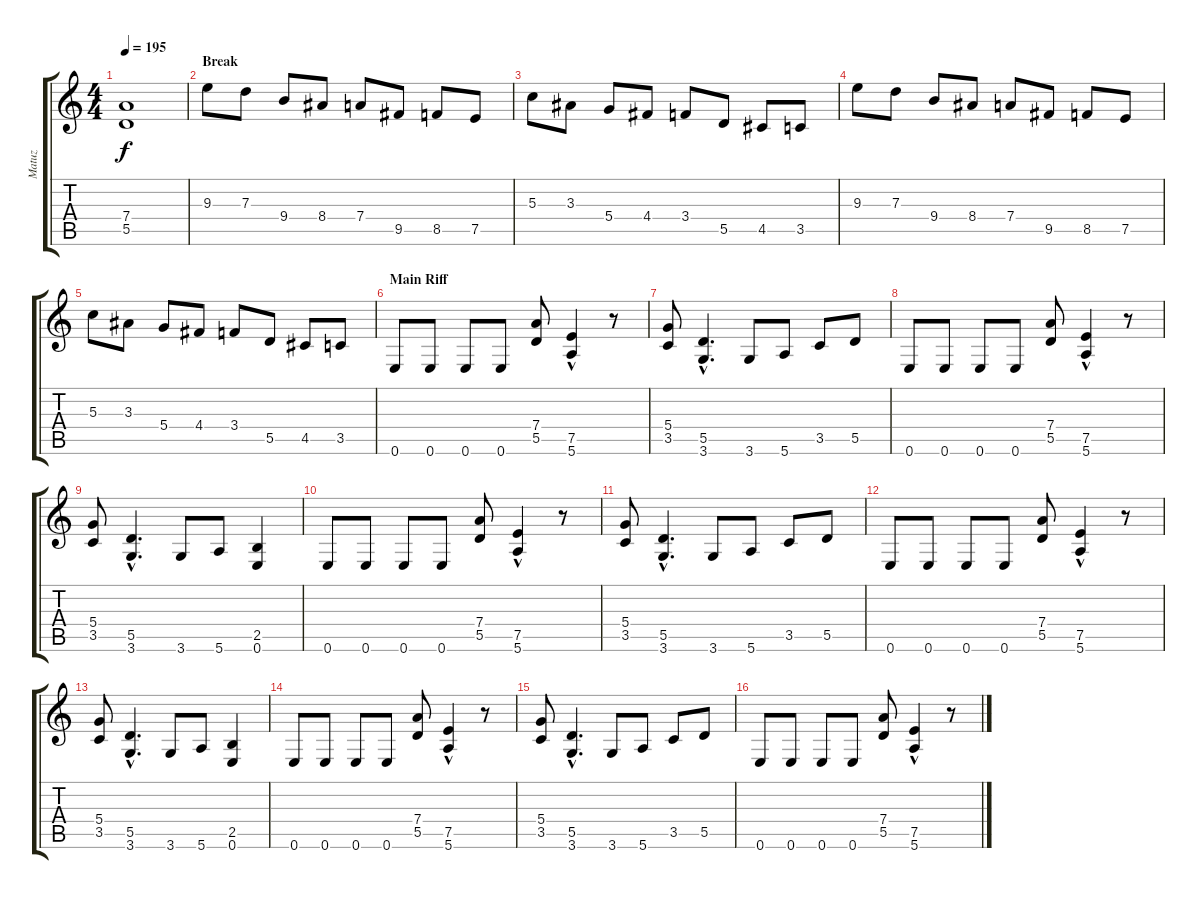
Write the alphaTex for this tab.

\track ("Matuz" "Matuz") {instrument overdrivenguitar}
\staff {score tabs}
\tuning (E4 B3 G3 D3 A2 E2) {hide}
\ts (4 4)
\tempo 195
\clef g2
\ks c
(7.4 5.5).1{dy f} |
\section ("" "Break")
9.3.8 7.3.8 9.4.8 8.4.8 7.4.8 9.5.8 8.5.8 7.5.8 |
5.3.8 3.3.8 5.4.8 4.4.8 3.4.8 5.5.8 4.5.8 3.5.8 |
9.3.8 7.3.8 9.4.8 8.4.8 7.4.8 9.5.8 8.5.8 7.5.8 |
5.3.8 3.3.8 5.4.8 4.4.8 3.4.8 5.5.8 4.5.8 3.5.8 |
\section ("" "Main Riff")
0.6.8 0.6.8 0.6.8 0.6.8 (7.4 5.5).8 (7.5{hac} 5.6{hac}).4 r.8 |
(5.4 3.5).8 (5.5{hac} 3.6{hac}).4{d} 3.6.8 5.6.8 3.5.8 5.5.8 |
0.6.8 0.6.8 0.6.8 0.6.8 (7.4 5.5).8 (7.5{hac} 5.6{hac}).4 r.8 |
(5.4 3.5).8 (5.5{hac} 3.6{hac}).4{d} 3.6.8 5.6.8 (2.5 0.6).4 |
0.6.8 0.6.8 0.6.8 0.6.8 (7.4 5.5).8 (7.5{hac} 5.6{hac}).4 r.8 |
(5.4 3.5).8 (5.5{hac} 3.6{hac}).4{d} 3.6.8 5.6.8 3.5.8 5.5.8 |
0.6.8 0.6.8 0.6.8 0.6.8 (7.4 5.5).8 (7.5{hac} 5.6{hac}).4 r.8 |
(5.4 3.5).8 (5.5{hac} 3.6{hac}).4{d} 3.6.8 5.6.8 (2.5 0.6).4 |
0.6.8 0.6.8 0.6.8 0.6.8 (7.4 5.5).8 (7.5{hac} 5.6{hac}).4 r.8 |
(5.4 3.5).8 (5.5{hac} 3.6{hac}).4{d} 3.6.8 5.6.8 3.5.8 5.5.8 |
0.6.8 0.6.8 0.6.8 0.6.8 (7.4 5.5).8 (7.5{hac} 5.6{hac}).4 r.8
